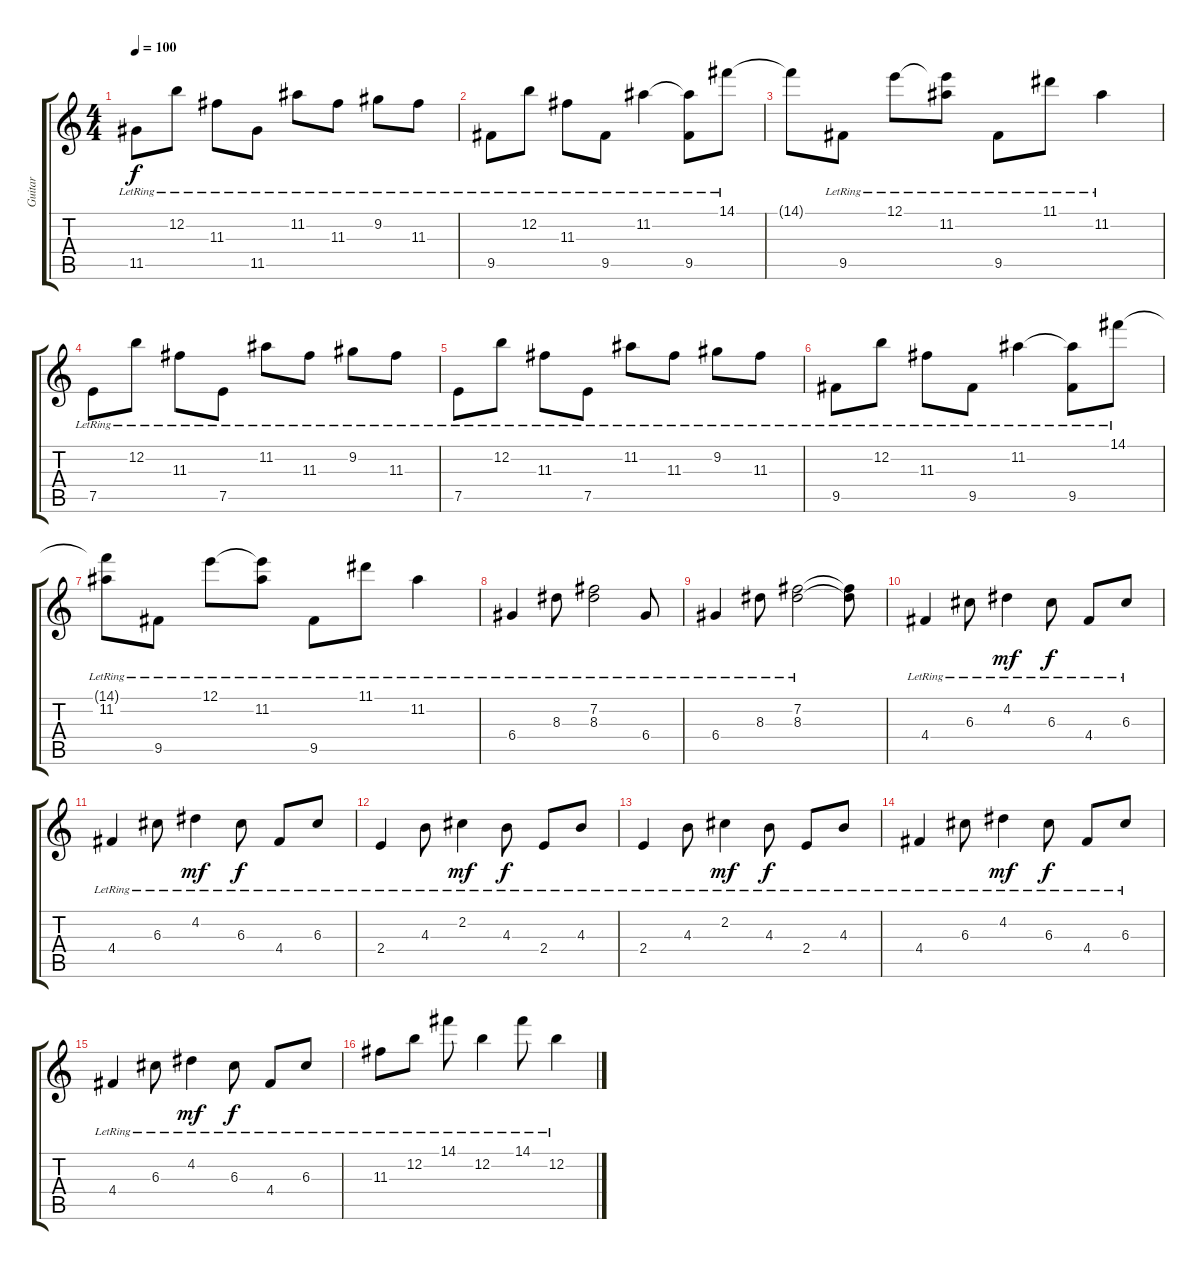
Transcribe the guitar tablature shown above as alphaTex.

\track ("Guitar " "Guitar ") {instrument acousticguitarsteel}
\staff {score tabs}
\tuning (E4 B3 G3 D3 A2 E2) {hide}
\ts (4 4)
\tempo 100
\clef g2
\ks c
11.5{lr}.8{dy f} 12.2{lr}.8 11.3{lr}.8 11.5{lr}.8 11.2{lr}.8 11.3{lr}.8 9.2{lr}.8 11.3{lr}.8 |
9.5{lr}.8 12.2{lr}.8 11.3{lr}.8 9.5{lr}.8 11.2{lr}.4 (11.2{t} 9.5{lr}).8 14.1{lr}.8 |
14.1{t}.8 9.5{lr}.8 12.1{lr}.8 (12.1{t} 11.2{lr}).8 9.5{lr}.8 11.1{lr}.8 11.2{lr}.4 |
7.5{lr}.8 12.2{lr}.8 11.3{lr}.8 7.5{lr}.8 11.2{lr}.8 11.3{lr}.8 9.2{lr}.8 11.3{lr}.8 |
7.5{lr}.8 12.2{lr}.8 11.3{lr}.8 7.5{lr}.8 11.2{lr}.8 11.3{lr}.8 9.2{lr}.8 11.3{lr}.8 |
9.5{lr}.8 12.2{lr}.8 11.3{lr}.8 9.5{lr}.8 11.2{lr}.4 (11.2{t} 9.5{lr}).8 14.1{lr}.8 |
(14.1{t} 11.2{lr}).8 9.5{lr}.8 12.1{lr}.8 (12.1{t} 11.2{lr}).8 9.5{lr}.8 11.1{lr}.8 11.2{lr}.4 |
6.4{lr}.4 8.3{lr}.8 (7.2{lr} 8.3).2 6.4{lr}.8 |
6.4{lr}.4 8.3{lr}.8 (7.2{lr} 8.3).2 (7.2{t} 8.3{t}).8 |
4.4{lr}.4 6.3{lr}.8 4.2{lr}.4{dy mf} 6.3{lr}.8{dy f} 4.4{lr}.8 6.3{lr}.8 |
4.4{lr}.4 6.3{lr}.8 4.2{lr}.4{dy mf} 6.3{lr}.8{dy f} 4.4{lr}.8 6.3{lr}.8 |
2.4{lr}.4 4.3{lr}.8 2.2{lr}.4{dy mf} 4.3{lr}.8{dy f} 2.4{lr}.8 4.3{lr}.8 |
2.4{lr}.4 4.3{lr}.8 2.2{lr}.4{dy mf} 4.3{lr}.8{dy f} 2.4{lr}.8 4.3{lr}.8 |
4.4{lr}.4 6.3{lr}.8 4.2{lr}.4{dy mf} 6.3{lr}.8{dy f} 4.4{lr}.8 6.3{lr}.8 |
4.4{lr}.4 6.3{lr}.8 4.2{lr}.4{dy mf} 6.3{lr}.8{dy f} 4.4{lr}.8 6.3{lr}.8 |
11.3{lr}.8 12.2{lr}.8 14.1{lr}.8 12.2{lr}.4 14.1{lr}.8 12.2{lr}.4
